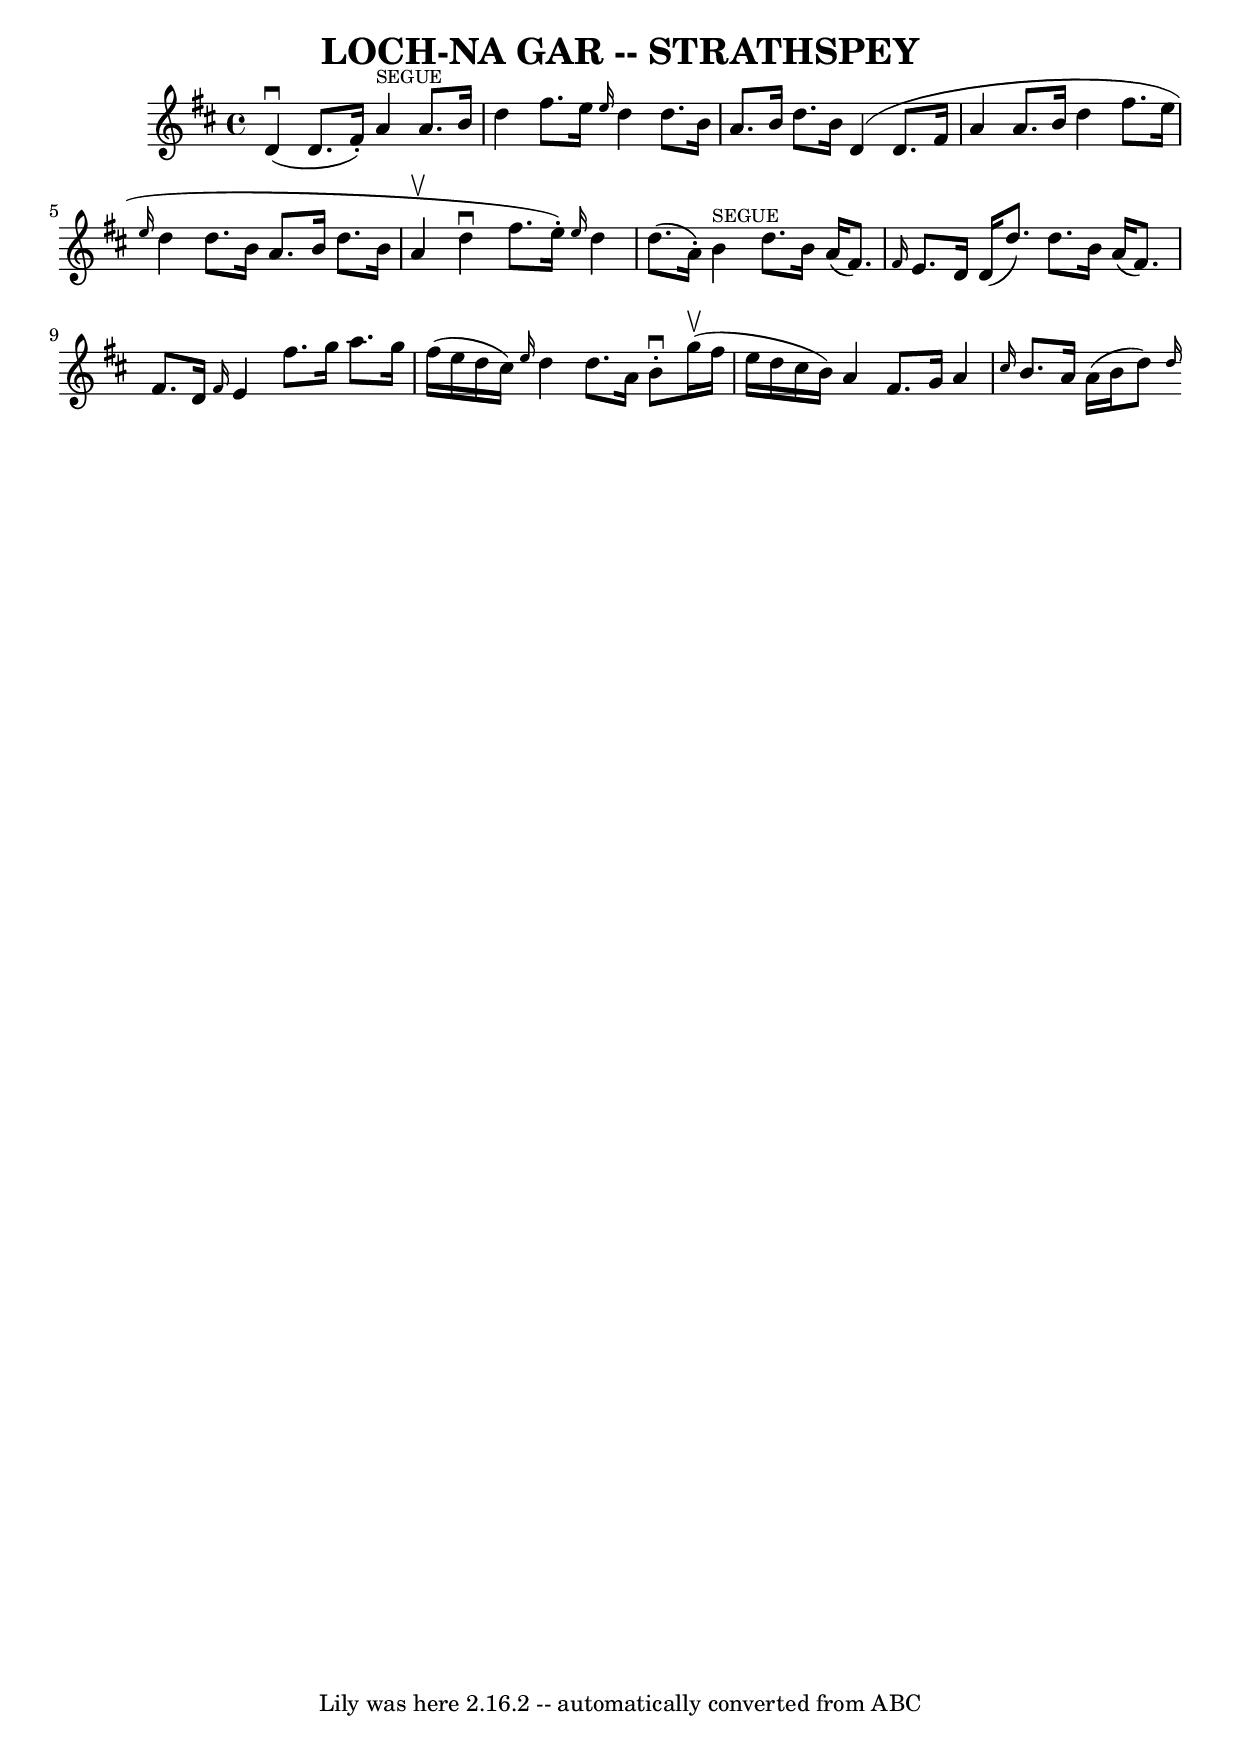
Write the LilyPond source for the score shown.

\version "2.16.2"
\include "Mammoth.ily"
\header {
  %% book = "Ryan's Mammoth Collection of Fiddle Tunes"
  crossRefNumber = "1"
  footnotes = ""
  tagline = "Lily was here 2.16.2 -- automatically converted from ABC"
  title = "LOCH-NA GAR -- STRATHSPEY"

}
voicedefault =  {


  \override Staff.TimeSignature #'style = #'C
  \time 4/4 % %slurgraces 1
  
  \key d \major
  d'4 (^\downbow d'8. (fis'16-.) a'4^\segue      a'8. b'16     |
  d''4 fis''8. e''16  \grace { e''16  
			     }      d''4 d''8. b'16     |
  a'8. b'16 d''8. b'16 d'4 (d'8. fis'16 a'4 a'8. b'16    |
  d''4 fis''8.    
  e''16  \grace { e''16   		} d''4 d''8. b'16     |
  a'8.       b'16 d''8. b'16 a'4 (^\upbow    |
  d''4^\downbow   
  fis''8. (e''16-.) \grace { e''16   			    } d''4 d''8. (a'16-.)     |
  b'4^\segue d''8. b'16 a'16 ((fis'8.) \grace {  
    fis'16     } e'8. d'16 d'16 (d''8.) d''8. b'16     |
  
  a'16 (fis'8.) fis'8. d'16  \grace { fis'16  
				    } e'4 fis''8.       g''16     |
  a''8. g''16 fis''16 (e''16 d''16 cis''16) \grace { e''16   	    } d''4 d''8. a'16     |
  b'8^\downbow-.   
  g''16 (^\upbow fis''16 e''16 d''16 cis''16 b'16) a'4       fis'8. g'16     |
  a'4  \grace { cis''16  
	      } b'8. a'16    
  a'16 (b'16 d''8)   \grace { d''16 (
			    }   

}

\score{
  <<

    \context Staff="default"
    {
      \voicedefault 
      
    }

  >>
  \layout {
    
  }
  \midi {
  }

}
